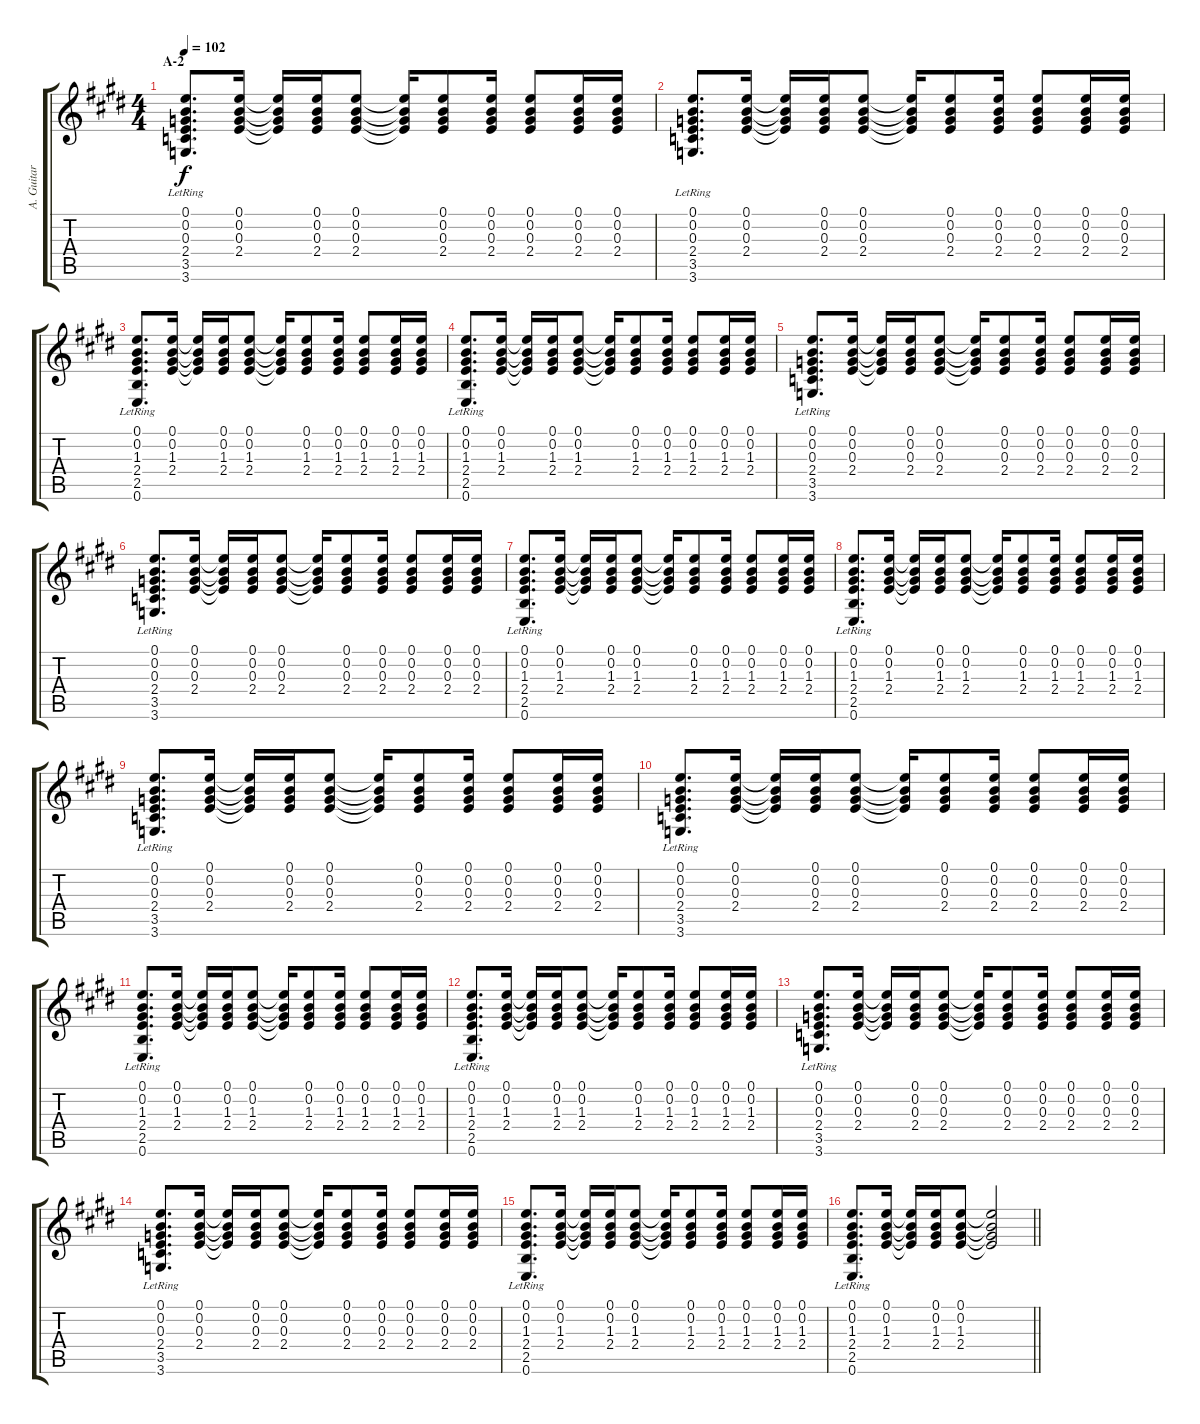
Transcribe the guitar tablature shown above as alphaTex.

\track ("A. Guitar I" "A. Guitar ") {instrument acousticguitarsteel}
\staff {score tabs}
\tuning (E4 B3 G3 D3 A2 E2) {hide}
\ts (4 4)
\section ("" "A-2")
\tempo 102
\clef g2
\ks e
(0.1{lr} 0.2{lr} 0.3{lr} 2.4{lr} 3.5{lr} 3.6{lr}).8{d dy f} (0.1 0.2 0.3 2.4).16 (0.1{t} 0.2{t} 0.3{t} 2.4{t}).16 (0.1 0.2 0.3 2.4).16 (0.1 0.2 0.3 2.4).8 (0.1{t} 0.2{t} 0.3{t} 2.4{t}).16 (0.1 0.2 0.3 2.4).8 (0.1 0.2 0.3 2.4).16 (0.1 0.2 0.3 2.4).8 (0.1 0.2 0.3 2.4).16 (0.1 0.2 0.3 2.4).16 |
(0.1{lr} 0.2{lr} 0.3{lr} 2.4{lr} 3.5{lr} 3.6{lr}).8{d} (0.1 0.2 0.3 2.4).16 (0.1{t} 0.2{t} 0.3{t} 2.4{t}).16 (0.1 0.2 0.3 2.4).16 (0.1 0.2 0.3 2.4).8 (0.1{t} 0.2{t} 0.3{t} 2.4{t}).16 (0.1 0.2 0.3 2.4).8 (0.1 0.2 0.3 2.4).16 (0.1 0.2 0.3 2.4).8 (0.1 0.2 0.3 2.4).16 (0.1 0.2 0.3 2.4).16 |
(0.1{lr} 0.2{lr} 1.3{lr} 2.4{lr} 2.5{lr} 0.6{lr}).8{d} (0.1 0.2 1.3 2.4).16 (0.1{t} 0.2{t} 1.3{t} 2.4{t}).16 (0.1 0.2 1.3 2.4).16 (0.1 0.2 1.3 2.4).8 (0.1{t} 0.2{t} 1.3{t} 2.4{t}).16 (0.1 0.2 1.3 2.4).8 (0.1 0.2 1.3 2.4).16 (0.1 0.2 1.3 2.4).8 (0.1 0.2 1.3 2.4).16 (0.1 0.2 1.3 2.4).16 |
(0.1{lr} 0.2{lr} 1.3{lr} 2.4{lr} 2.5{lr} 0.6{lr}).8{d} (0.1 0.2 1.3 2.4).16 (0.1{t} 0.2{t} 1.3{t} 2.4{t}).16 (0.1 0.2 1.3 2.4).16 (0.1 0.2 1.3 2.4).8 (0.1{t} 0.2{t} 1.3{t} 2.4{t}).16 (0.1 0.2 1.3 2.4).8 (0.1 0.2 1.3 2.4).16 (0.1 0.2 1.3 2.4).8 (0.1 0.2 1.3 2.4).16 (0.1 0.2 1.3 2.4).16 |
(0.1{lr} 0.2{lr} 0.3{lr} 2.4{lr} 3.5{lr} 3.6{lr}).8{d} (0.1 0.2 0.3 2.4).16 (0.1{t} 0.2{t} 0.3{t} 2.4{t}).16 (0.1 0.2 0.3 2.4).16 (0.1 0.2 0.3 2.4).8 (0.1{t} 0.2{t} 0.3{t} 2.4{t}).16 (0.1 0.2 0.3 2.4).8 (0.1 0.2 0.3 2.4).16 (0.1 0.2 0.3 2.4).8 (0.1 0.2 0.3 2.4).16 (0.1 0.2 0.3 2.4).16 |
(0.1{lr} 0.2{lr} 0.3{lr} 2.4{lr} 3.5{lr} 3.6{lr}).8{d} (0.1 0.2 0.3 2.4).16 (0.1{t} 0.2{t} 0.3{t} 2.4{t}).16 (0.1 0.2 0.3 2.4).16 (0.1 0.2 0.3 2.4).8 (0.1{t} 0.2{t} 0.3{t} 2.4{t}).16 (0.1 0.2 0.3 2.4).8 (0.1 0.2 0.3 2.4).16 (0.1 0.2 0.3 2.4).8 (0.1 0.2 0.3 2.4).16 (0.1 0.2 0.3 2.4).16 |
(0.1{lr} 0.2{lr} 1.3{lr} 2.4{lr} 2.5{lr} 0.6{lr}).8{d} (0.1 0.2 1.3 2.4).16 (0.1{t} 0.2{t} 1.3{t} 2.4{t}).16 (0.1 0.2 1.3 2.4).16 (0.1 0.2 1.3 2.4).8 (0.1{t} 0.2{t} 1.3{t} 2.4{t}).16 (0.1 0.2 1.3 2.4).8 (0.1 0.2 1.3 2.4).16 (0.1 0.2 1.3 2.4).8 (0.1 0.2 1.3 2.4).16 (0.1 0.2 1.3 2.4).16 |
(0.1{lr} 0.2{lr} 1.3{lr} 2.4{lr} 2.5{lr} 0.6{lr}).8{d} (0.1 0.2 1.3 2.4).16 (0.1{t} 0.2{t} 1.3{t} 2.4{t}).16 (0.1 0.2 1.3 2.4).16 (0.1 0.2 1.3 2.4).8 (0.1{t} 0.2{t} 1.3{t} 2.4{t}).16 (0.1 0.2 1.3 2.4).8 (0.1 0.2 1.3 2.4).16 (0.1 0.2 1.3 2.4).8 (0.1 0.2 1.3 2.4).16 (0.1 0.2 1.3 2.4).16 |
(0.1{lr} 0.2{lr} 0.3{lr} 2.4{lr} 3.5{lr} 3.6{lr}).8{d} (0.1 0.2 0.3 2.4).16 (0.1{t} 0.2{t} 0.3{t} 2.4{t}).16 (0.1 0.2 0.3 2.4).16 (0.1 0.2 0.3 2.4).8 (0.1{t} 0.2{t} 0.3{t} 2.4{t}).16 (0.1 0.2 0.3 2.4).8 (0.1 0.2 0.3 2.4).16 (0.1 0.2 0.3 2.4).8 (0.1 0.2 0.3 2.4).16 (0.1 0.2 0.3 2.4).16 |
(0.1{lr} 0.2{lr} 0.3{lr} 2.4{lr} 3.5{lr} 3.6{lr}).8{d} (0.1 0.2 0.3 2.4).16 (0.1{t} 0.2{t} 0.3{t} 2.4{t}).16 (0.1 0.2 0.3 2.4).16 (0.1 0.2 0.3 2.4).8 (0.1{t} 0.2{t} 0.3{t} 2.4{t}).16 (0.1 0.2 0.3 2.4).8 (0.1 0.2 0.3 2.4).16 (0.1 0.2 0.3 2.4).8 (0.1 0.2 0.3 2.4).16 (0.1 0.2 0.3 2.4).16 |
(0.1{lr} 0.2{lr} 1.3{lr} 2.4{lr} 2.5{lr} 0.6{lr}).8{d} (0.1 0.2 1.3 2.4).16 (0.1{t} 0.2{t} 1.3{t} 2.4{t}).16 (0.1 0.2 1.3 2.4).16 (0.1 0.2 1.3 2.4).8 (0.1{t} 0.2{t} 1.3{t} 2.4{t}).16 (0.1 0.2 1.3 2.4).8 (0.1 0.2 1.3 2.4).16 (0.1 0.2 1.3 2.4).8 (0.1 0.2 1.3 2.4).16 (0.1 0.2 1.3 2.4).16 |
(0.1{lr} 0.2{lr} 1.3{lr} 2.4{lr} 2.5{lr} 0.6{lr}).8{d} (0.1 0.2 1.3 2.4).16 (0.1{t} 0.2{t} 1.3{t} 2.4{t}).16 (0.1 0.2 1.3 2.4).16 (0.1 0.2 1.3 2.4).8 (0.1{t} 0.2{t} 1.3{t} 2.4{t}).16 (0.1 0.2 1.3 2.4).8 (0.1 0.2 1.3 2.4).16 (0.1 0.2 1.3 2.4).8 (0.1 0.2 1.3 2.4).16 (0.1 0.2 1.3 2.4).16 |
(0.1{lr} 0.2{lr} 0.3{lr} 2.4{lr} 3.5{lr} 3.6{lr}).8{d} (0.1 0.2 0.3 2.4).16 (0.1{t} 0.2{t} 0.3{t} 2.4{t}).16 (0.1 0.2 0.3 2.4).16 (0.1 0.2 0.3 2.4).8 (0.1{t} 0.2{t} 0.3{t} 2.4{t}).16 (0.1 0.2 0.3 2.4).8 (0.1 0.2 0.3 2.4).16 (0.1 0.2 0.3 2.4).8 (0.1 0.2 0.3 2.4).16 (0.1 0.2 0.3 2.4).16 |
(0.1{lr} 0.2{lr} 0.3{lr} 2.4{lr} 3.5{lr} 3.6{lr}).8{d} (0.1 0.2 0.3 2.4).16 (0.1{t} 0.2{t} 0.3{t} 2.4{t}).16 (0.1 0.2 0.3 2.4).16 (0.1 0.2 0.3 2.4).8 (0.1{t} 0.2{t} 0.3{t} 2.4{t}).16 (0.1 0.2 0.3 2.4).8 (0.1 0.2 0.3 2.4).16 (0.1 0.2 0.3 2.4).8 (0.1 0.2 0.3 2.4).16 (0.1 0.2 0.3 2.4).16 |
(0.1{lr} 0.2{lr} 1.3{lr} 2.4{lr} 2.5{lr} 0.6{lr}).8{d} (0.1 0.2 1.3 2.4).16 (0.1{t} 0.2{t} 1.3{t} 2.4{t}).16 (0.1 0.2 1.3 2.4).16 (0.1 0.2 1.3 2.4).8 (0.1{t} 0.2{t} 1.3{t} 2.4{t}).16 (0.1 0.2 1.3 2.4).8 (0.1 0.2 1.3 2.4).16 (0.1 0.2 1.3 2.4).8 (0.1 0.2 1.3 2.4).16 (0.1 0.2 1.3 2.4).16 |
\barLineRight lightlight
(0.1{lr} 0.2{lr} 1.3{lr} 2.4{lr} 2.5{lr} 0.6{lr}).8{d} (0.1 0.2 1.3 2.4).16 (0.1{t} 0.2{t} 1.3{t} 2.4{t}).16 (0.1 0.2 1.3 2.4).16 (0.1 0.2 1.3 2.4).8 (0.1{t} 0.2{t} 1.3{t} 2.4{t}).2
